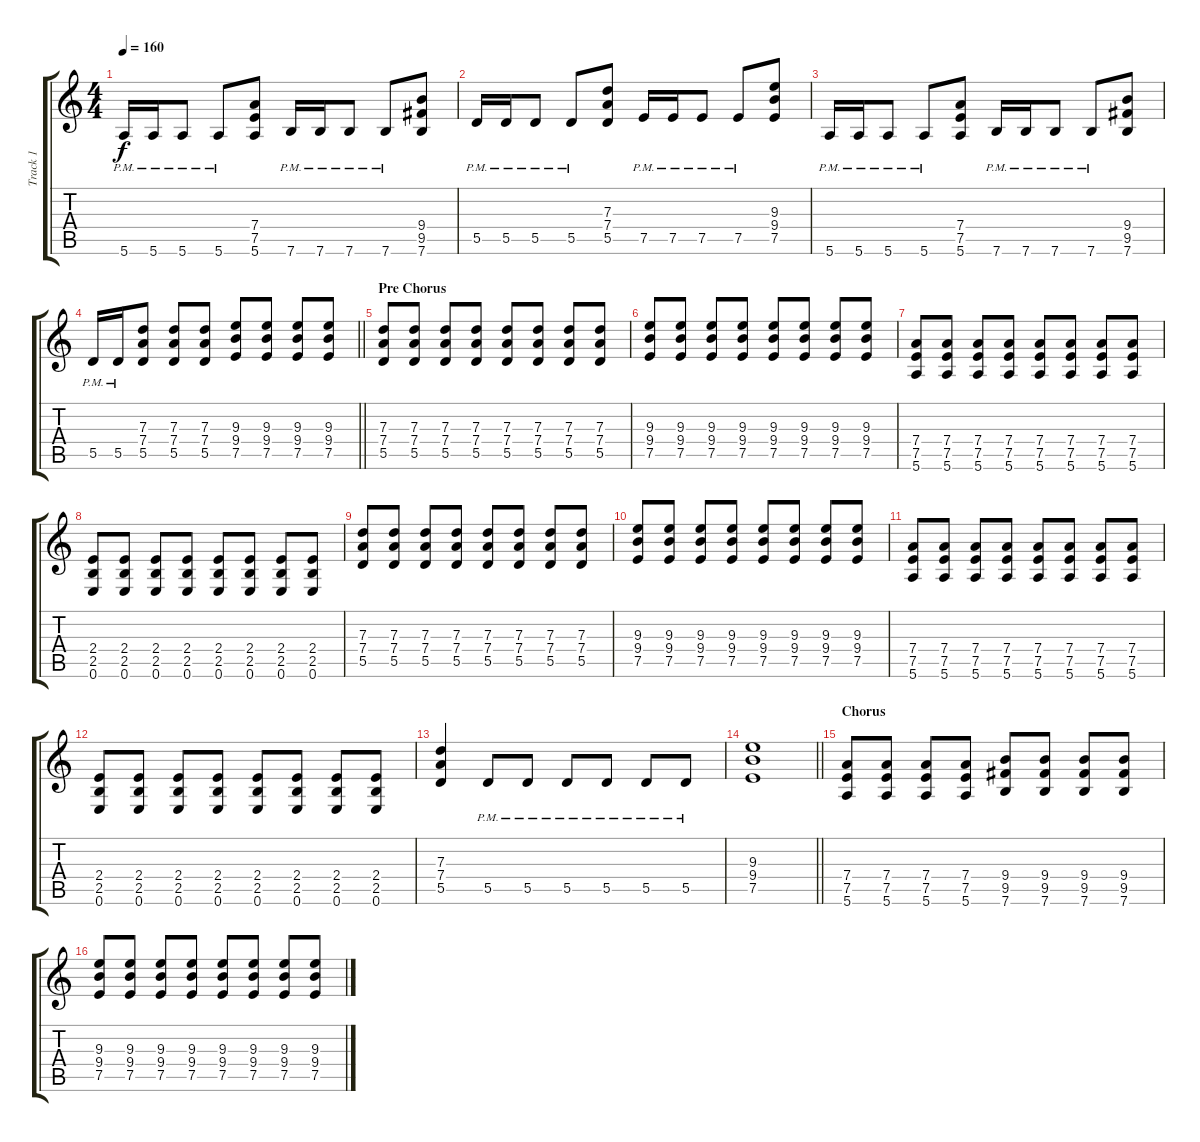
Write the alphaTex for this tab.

\track ("Track 1" "Track 1") {instrument distortionguitar}
\staff {score tabs}
\tuning (E4 B3 G3 D3 A2 E2) {hide}
\ts (4 4)
\tempo 160
\clef g2
\ks c
5.6{pm}.16{dy f} 5.6{pm}.16 5.6{pm}.8 5.6{pm}.8 (7.4 7.5 5.6).8 7.6{pm}.16 7.6{pm}.16 7.6{pm}.8 7.6{pm}.8 (9.4 9.5 7.6).8 |
5.5{pm}.16 5.5{pm}.16 5.5{pm}.8 5.5{pm}.8 (7.3 7.4 5.5).8 7.5{pm}.16 7.5{pm}.16 7.5{pm}.8 7.5{pm}.8 (9.3 9.4 7.5).8 |
5.6{pm}.16 5.6{pm}.16 5.6{pm}.8 5.6{pm}.8 (7.4 7.5 5.6).8 7.6{pm}.16 7.6{pm}.16 7.6{pm}.8 7.6{pm}.8 (9.4 9.5 7.6).8 |
\barLineRight lightlight
5.5{pm}.16 5.5{pm}.16 (7.3 7.4 5.5).8 (7.3 7.4 5.5).8 (7.3 7.4 5.5).8 (9.3 9.4 7.5).8 (9.3 9.4 7.5).8 (9.3 9.4 7.5).8 (9.3 9.4 7.5).8 |
\section ("" "Pre Chorus")
(7.3 7.4 5.5).8 (7.3 7.4 5.5).8 (7.3 7.4 5.5).8 (7.3 7.4 5.5).8 (7.3 7.4 5.5).8 (7.3 7.4 5.5).8 (7.3 7.4 5.5).8 (7.3 7.4 5.5).8 |
(9.3 9.4 7.5).8 (9.3 9.4 7.5).8 (9.3 9.4 7.5).8 (9.3 9.4 7.5).8 (9.3 9.4 7.5).8 (9.3 9.4 7.5).8 (9.3 9.4 7.5).8 (9.3 9.4 7.5).8 |
(7.4 7.5 5.6).8 (7.4 7.5 5.6).8 (7.4 7.5 5.6).8 (7.4 7.5 5.6).8 (7.4 7.5 5.6).8 (7.4 7.5 5.6).8 (7.4 7.5 5.6).8 (7.4 7.5 5.6).8 |
(2.4 2.5 0.6).8 (2.4 2.5 0.6).8 (2.4 2.5 0.6).8 (2.4 2.5 0.6).8 (2.4 2.5 0.6).8 (2.4 2.5 0.6).8 (2.4 2.5 0.6).8 (2.4 2.5 0.6).8 |
(7.3 7.4 5.5).8 (7.3 7.4 5.5).8 (7.3 7.4 5.5).8 (7.3 7.4 5.5).8 (7.3 7.4 5.5).8 (7.3 7.4 5.5).8 (7.3 7.4 5.5).8 (7.3 7.4 5.5).8 |
(9.3 9.4 7.5).8 (9.3 9.4 7.5).8 (9.3 9.4 7.5).8 (9.3 9.4 7.5).8 (9.3 9.4 7.5).8 (9.3 9.4 7.5).8 (9.3 9.4 7.5).8 (9.3 9.4 7.5).8 |
(7.4 7.5 5.6).8 (7.4 7.5 5.6).8 (7.4 7.5 5.6).8 (7.4 7.5 5.6).8 (7.4 7.5 5.6).8 (7.4 7.5 5.6).8 (7.4 7.5 5.6).8 (7.4 7.5 5.6).8 |
(2.4 2.5 0.6).8 (2.4 2.5 0.6).8 (2.4 2.5 0.6).8 (2.4 2.5 0.6).8 (2.4 2.5 0.6).8 (2.4 2.5 0.6).8 (2.4 2.5 0.6).8 (2.4 2.5 0.6).8 |
(7.3 7.4 5.5).4 5.5{pm}.8 5.5{pm}.8 5.5{pm}.8 5.5{pm}.8 5.5{pm}.8 5.5{pm}.8 |
\barLineRight lightlight
(9.3 9.4 7.5).1 |
\section ("" "Chorus")
(7.4 7.5 5.6).8 (7.4 7.5 5.6).8 (7.4 7.5 5.6).8 (7.4 7.5 5.6).8 (9.4 9.5 7.6).8 (9.4 9.5 7.6).8 (9.4 9.5 7.6).8 (9.4 9.5 7.6).8 |
(9.3 9.4 7.5).8 (9.3 9.4 7.5).8 (9.3 9.4 7.5).8 (9.3 9.4 7.5).8 (9.3 9.4 7.5).8 (9.3 9.4 7.5).8 (9.3 9.4 7.5).8 (9.3 9.4 7.5).8
